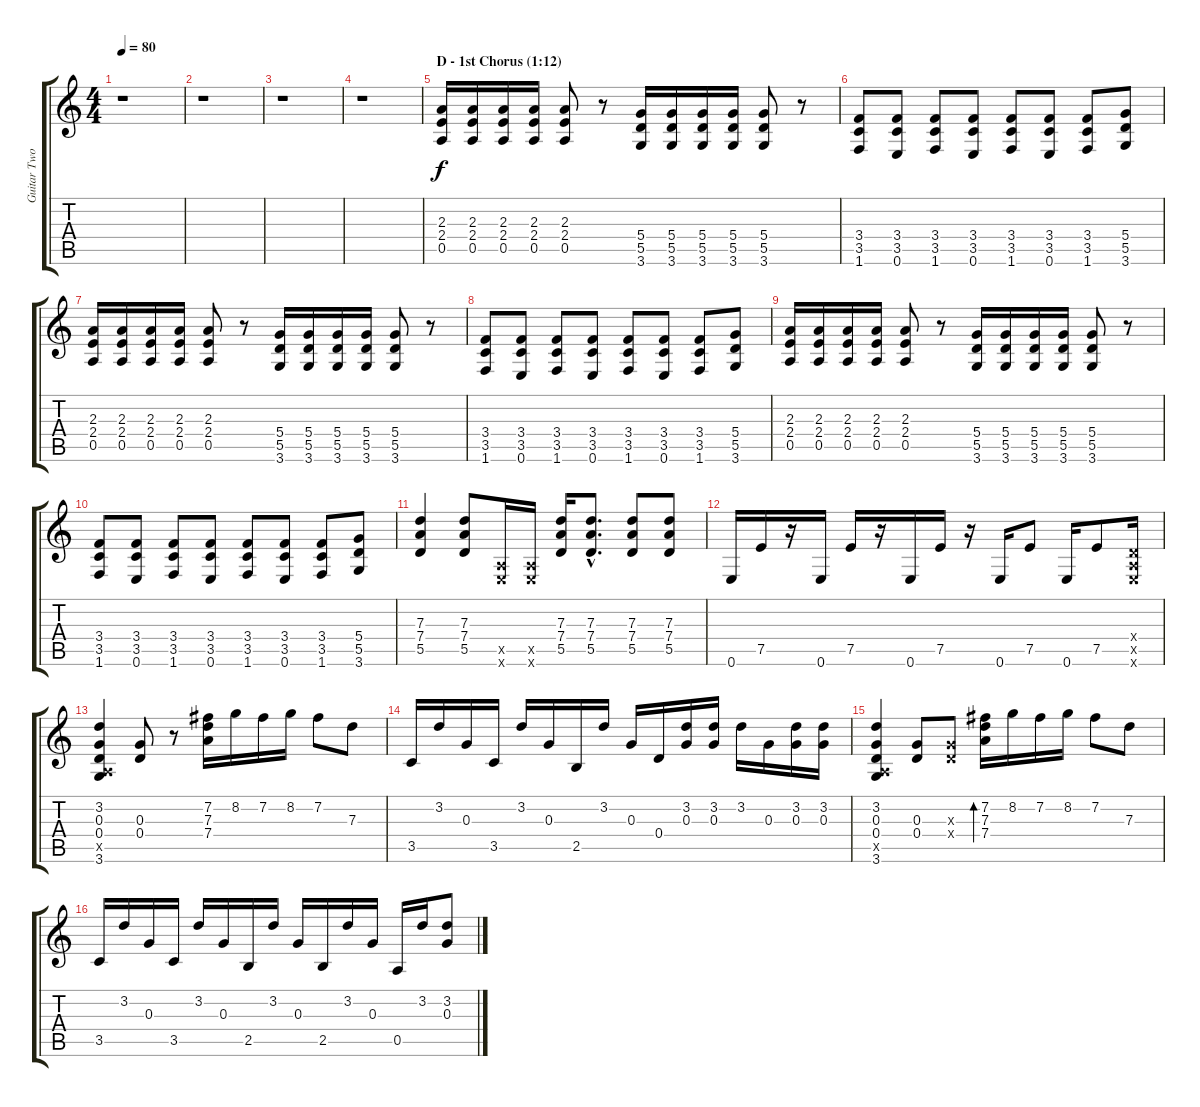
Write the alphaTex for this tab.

\track ("Guitar Two" "Guitar Two") {instrument electricguitarclean}
\staff {score tabs}
\tuning (E4 B3 G3 D3 A2 E2) {hide}
\ts (4 4)
\tempo 80
\clef g2
\ks c
r.1{dy f} |
r.1 |
r.1 |
r.1 |
\section ("" "D - 1st Chorus (1:12)")
(2.3 2.4 0.5).16 (2.3 2.4 0.5).16 (2.3 2.4 0.5).16 (2.3 2.4 0.5).16 (2.3 2.4 0.5).8 r.8 (5.4 5.5 3.6).16 (5.4 5.5 3.6).16 (5.4 5.5 3.6).16 (5.4 5.5 3.6).16 (5.4 5.5 3.6).8 r.8 |
(3.4 3.5 1.6).8 (3.4 3.5 0.6).8 (3.4 3.5 1.6).8 (3.4 3.5 0.6).8 (3.4 3.5 1.6).8 (3.4 3.5 0.6).8 (3.4 3.5 1.6).8 (5.4 5.5 3.6).8 |
(2.3 2.4 0.5).16 (2.3 2.4 0.5).16 (2.3 2.4 0.5).16 (2.3 2.4 0.5).16 (2.3 2.4 0.5).8 r.8 (5.4 5.5 3.6).16 (5.4 5.5 3.6).16 (5.4 5.5 3.6).16 (5.4 5.5 3.6).16 (5.4 5.5 3.6).8 r.8 |
(3.4 3.5 1.6).8 (3.4 3.5 0.6).8 (3.4 3.5 1.6).8 (3.4 3.5 0.6).8 (3.4 3.5 1.6).8 (3.4 3.5 0.6).8 (3.4 3.5 1.6).8 (5.4 5.5 3.6).8 |
(2.3 2.4 0.5).16 (2.3 2.4 0.5).16 (2.3 2.4 0.5).16 (2.3 2.4 0.5).16 (2.3 2.4 0.5).8 r.8 (5.4 5.5 3.6).16 (5.4 5.5 3.6).16 (5.4 5.5 3.6).16 (5.4 5.5 3.6).16 (5.4 5.5 3.6).8 r.8 |
(3.4 3.5 1.6).8 (3.4 3.5 0.6).8 (3.4 3.5 1.6).8 (3.4 3.5 0.6).8 (3.4 3.5 1.6).8 (3.4 3.5 0.6).8 (3.4 3.5 1.6).8 (5.4 5.5 3.6).8 |
(7.3 7.4 5.5).4 (7.3 7.4 5.5).8 (0.5{x} 0.6{x}).16 (0.5{x} 0.6{x}).16 (7.3 7.4 5.5).16 (7.3{hac} 7.4{hac} 5.5{hac}).8{d} (7.3 7.4 5.5).8 (7.3 7.4 5.5).8 |
0.6.16 7.5.16 r.16 0.6.16 7.5.16 r.16 0.6.16 7.5.16 r.16 0.6.16 7.5.8 0.6.16 7.5.8 (0.4{x} 0.5{x} 0.6{x}).16 |
(3.2 0.3 0.4 0.5{x} 3.6).4 (0.3 0.4).8 r.8 (7.2 7.3 7.4).16 8.2.16 7.2.16 8.2.16 7.2.8 7.3.8 |
3.5.16 3.2.16 0.3.16 3.5.16 3.2.16 0.3.16 2.5.16 3.2.16 0.3.16 0.4.16 (3.2 0.3).16 (3.2 0.3).16 3.2.16 0.3.16 (3.2 0.3).16 (3.2 0.3).16 |
(3.2 0.3 0.4 0.5{x} 3.6).4 (0.3 0.4).8 (0.3{x} 0.4{x}).8 (7.2 7.3 7.4).16{bd 120} 8.2.16 7.2.16 8.2.16 7.2.8 7.3.8 |
3.5.16 3.2.16 0.3.16 3.5.16 3.2.16 0.3.16 2.5.16 3.2.16 0.3.16 2.5.16 3.2.16 0.3.16 0.5.16 3.2.16 (3.2 0.3).8
